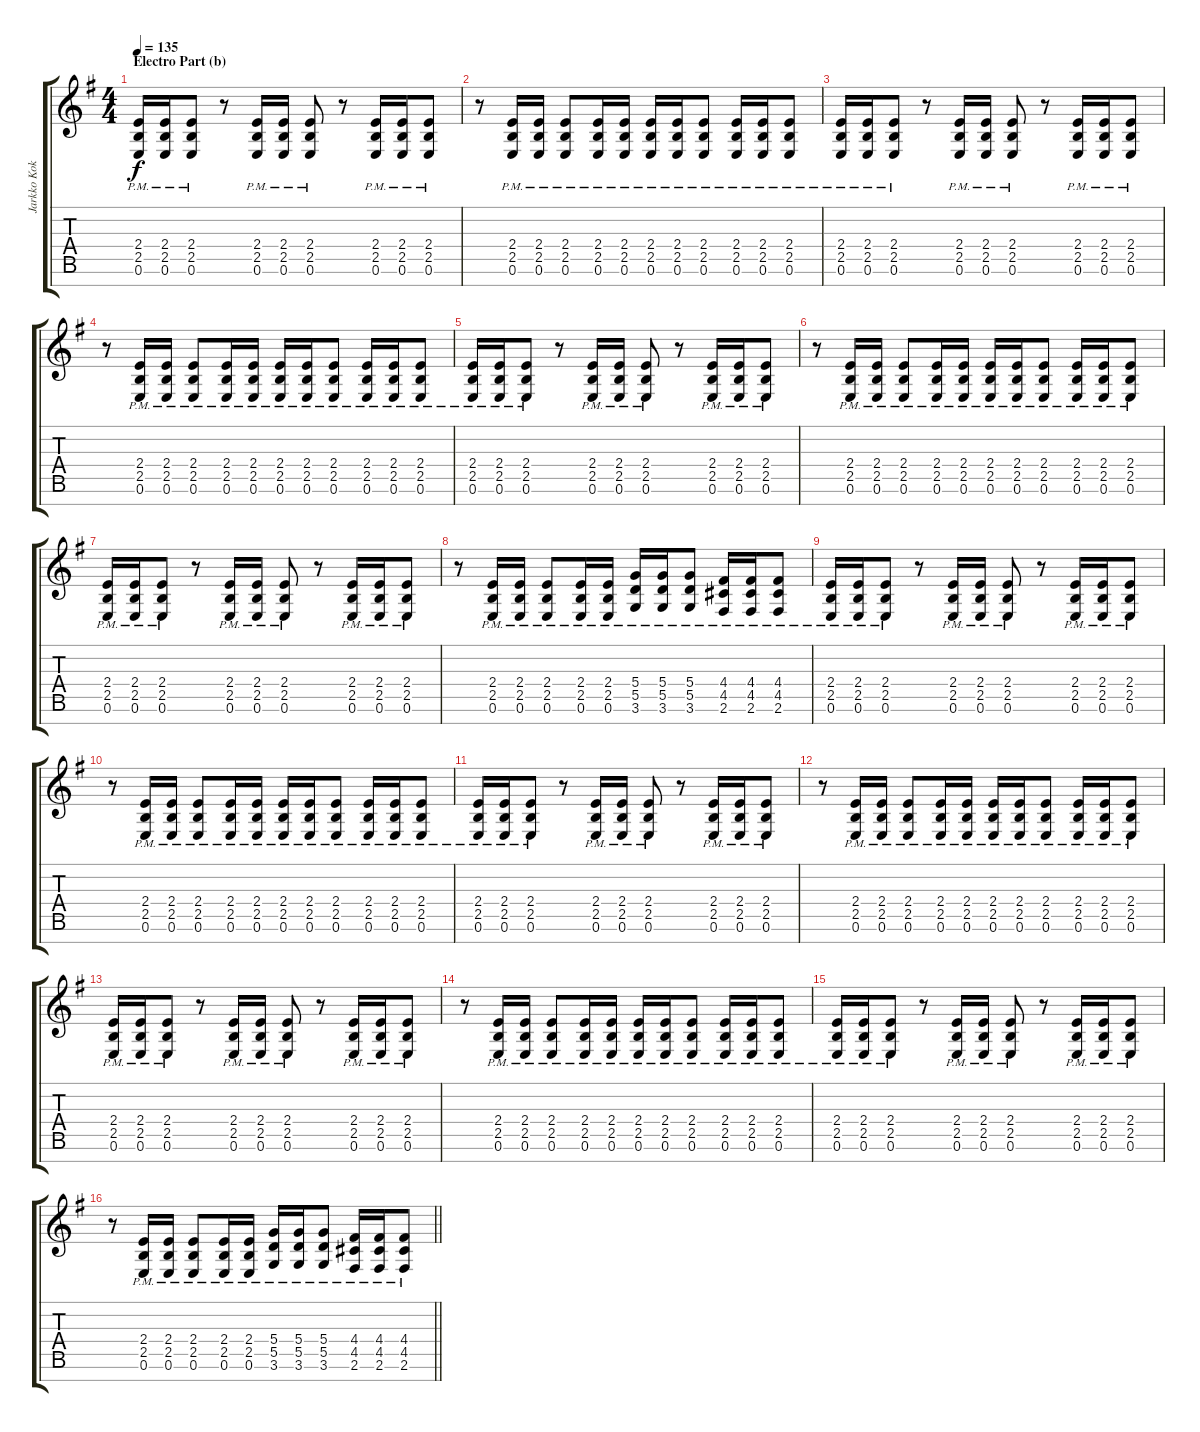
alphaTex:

\track ("Jarkko Kokko (guitar)" "Jarkko Kok") {instrument distortionguitar}
\staff {score tabs}
\tuning (E4 B3 G3 D3 A2 E2 B1) {hide}
\ts (4 4)
\section ("" "Electro Part (b)")
\tempo 135
\clef g2
\ks eminor
(2.4{pm} 2.5{pm} 0.6{pm}).16{dy f} (2.4{pm} 2.5{pm} 0.6{pm}).16 (2.4{pm} 2.5{pm} 0.6{pm}).8 r.8 (2.4{pm} 2.5{pm} 0.6{pm}).16 (2.4{pm} 2.5{pm} 0.6{pm}).16 (2.4{pm} 2.5{pm} 0.6{pm}).8 r.8 (2.4{pm} 2.5{pm} 0.6{pm}).16 (2.4{pm} 2.5{pm} 0.6{pm}).16 (2.4{pm} 2.5{pm} 0.6{pm}).8 |
r.8 (2.4{pm} 2.5{pm} 0.6{pm}).16 (2.4{pm} 2.5{pm} 0.6{pm}).16 (2.4{pm} 2.5{pm} 0.6{pm}).8 (2.4{pm} 2.5{pm} 0.6{pm}).16 (2.4{pm} 2.5{pm} 0.6{pm}).16 (2.4{pm} 2.5{pm} 0.6{pm}).16 (2.4{pm} 2.5{pm} 0.6{pm}).16 (2.4{pm} 2.5{pm} 0.6{pm}).8 (2.4{pm} 2.5{pm} 0.6{pm}).16 (2.4{pm} 2.5{pm} 0.6{pm}).16 (2.4{pm} 2.5{pm} 0.6{pm}).8 |
(2.4{pm} 2.5{pm} 0.6{pm}).16 (2.4{pm} 2.5{pm} 0.6{pm}).16 (2.4{pm} 2.5{pm} 0.6{pm}).8 r.8 (2.4{pm} 2.5{pm} 0.6{pm}).16 (2.4{pm} 2.5{pm} 0.6{pm}).16 (2.4{pm} 2.5{pm} 0.6{pm}).8 r.8 (2.4{pm} 2.5{pm} 0.6{pm}).16 (2.4{pm} 2.5{pm} 0.6{pm}).16 (2.4{pm} 2.5{pm} 0.6{pm}).8 |
r.8 (2.4{pm} 2.5{pm} 0.6{pm}).16 (2.4{pm} 2.5{pm} 0.6{pm}).16 (2.4{pm} 2.5{pm} 0.6{pm}).8 (2.4{pm} 2.5{pm} 0.6{pm}).16 (2.4{pm} 2.5{pm} 0.6{pm}).16 (2.4{pm} 2.5{pm} 0.6{pm}).16 (2.4{pm} 2.5{pm} 0.6{pm}).16 (2.4{pm} 2.5{pm} 0.6{pm}).8 (2.4{pm} 2.5{pm} 0.6{pm}).16 (2.4{pm} 2.5{pm} 0.6{pm}).16 (2.4{pm} 2.5{pm} 0.6{pm}).8 |
(2.4{pm} 2.5{pm} 0.6{pm}).16 (2.4{pm} 2.5{pm} 0.6{pm}).16 (2.4{pm} 2.5{pm} 0.6{pm}).8 r.8 (2.4{pm} 2.5{pm} 0.6{pm}).16 (2.4{pm} 2.5{pm} 0.6{pm}).16 (2.4{pm} 2.5{pm} 0.6{pm}).8 r.8 (2.4{pm} 2.5{pm} 0.6{pm}).16 (2.4{pm} 2.5{pm} 0.6{pm}).16 (2.4{pm} 2.5{pm} 0.6{pm}).8 |
r.8 (2.4{pm} 2.5{pm} 0.6{pm}).16 (2.4{pm} 2.5{pm} 0.6{pm}).16 (2.4{pm} 2.5{pm} 0.6{pm}).8 (2.4{pm} 2.5{pm} 0.6{pm}).16 (2.4{pm} 2.5{pm} 0.6{pm}).16 (2.4{pm} 2.5{pm} 0.6{pm}).16 (2.4{pm} 2.5{pm} 0.6{pm}).16 (2.4{pm} 2.5{pm} 0.6{pm}).8 (2.4{pm} 2.5{pm} 0.6{pm}).16 (2.4{pm} 2.5{pm} 0.6{pm}).16 (2.4{pm} 2.5{pm} 0.6{pm}).8 |
(2.4{pm} 2.5{pm} 0.6{pm}).16 (2.4{pm} 2.5{pm} 0.6{pm}).16 (2.4{pm} 2.5{pm} 0.6{pm}).8 r.8 (2.4{pm} 2.5{pm} 0.6{pm}).16 (2.4{pm} 2.5{pm} 0.6{pm}).16 (2.4{pm} 2.5{pm} 0.6{pm}).8 r.8 (2.4{pm} 2.5{pm} 0.6{pm}).16 (2.4{pm} 2.5{pm} 0.6{pm}).16 (2.4{pm} 2.5{pm} 0.6{pm}).8 |
r.8 (2.4{pm} 2.5{pm} 0.6{pm}).16 (2.4{pm} 2.5{pm} 0.6{pm}).16 (2.4{pm} 2.5{pm} 0.6{pm}).8 (2.4{pm} 2.5{pm} 0.6{pm}).16 (2.4{pm} 2.5{pm} 0.6{pm}).16 (5.4{pm} 5.5{pm} 3.6{pm}).16 (5.4{pm} 5.5{pm} 3.6{pm}).16 (5.4{pm} 5.5{pm} 3.6{pm}).8 (4.4{pm} 4.5{pm} 2.6{pm}).16 (4.4{pm} 4.5{pm} 2.6{pm}).16 (4.4{pm} 4.5{pm} 2.6{pm}).8 |
(2.4{pm} 2.5{pm} 0.6{pm}).16 (2.4{pm} 2.5{pm} 0.6{pm}).16 (2.4{pm} 2.5{pm} 0.6{pm}).8 r.8 (2.4{pm} 2.5{pm} 0.6{pm}).16 (2.4{pm} 2.5{pm} 0.6{pm}).16 (2.4{pm} 2.5{pm} 0.6{pm}).8 r.8 (2.4{pm} 2.5{pm} 0.6{pm}).16 (2.4{pm} 2.5{pm} 0.6{pm}).16 (2.4{pm} 2.5{pm} 0.6{pm}).8 |
r.8 (2.4{pm} 2.5{pm} 0.6{pm}).16 (2.4{pm} 2.5{pm} 0.6{pm}).16 (2.4{pm} 2.5{pm} 0.6{pm}).8 (2.4{pm} 2.5{pm} 0.6{pm}).16 (2.4{pm} 2.5{pm} 0.6{pm}).16 (2.4{pm} 2.5{pm} 0.6{pm}).16 (2.4{pm} 2.5{pm} 0.6{pm}).16 (2.4{pm} 2.5{pm} 0.6{pm}).8 (2.4{pm} 2.5{pm} 0.6{pm}).16 (2.4{pm} 2.5{pm} 0.6{pm}).16 (2.4{pm} 2.5{pm} 0.6{pm}).8 |
(2.4{pm} 2.5{pm} 0.6{pm}).16 (2.4{pm} 2.5{pm} 0.6{pm}).16 (2.4{pm} 2.5{pm} 0.6{pm}).8 r.8 (2.4{pm} 2.5{pm} 0.6{pm}).16 (2.4{pm} 2.5{pm} 0.6{pm}).16 (2.4{pm} 2.5{pm} 0.6{pm}).8 r.8 (2.4{pm} 2.5{pm} 0.6{pm}).16 (2.4{pm} 2.5{pm} 0.6{pm}).16 (2.4{pm} 2.5{pm} 0.6{pm}).8 |
r.8 (2.4{pm} 2.5{pm} 0.6{pm}).16 (2.4{pm} 2.5{pm} 0.6{pm}).16 (2.4{pm} 2.5{pm} 0.6{pm}).8 (2.4{pm} 2.5{pm} 0.6{pm}).16 (2.4{pm} 2.5{pm} 0.6{pm}).16 (2.4{pm} 2.5{pm} 0.6{pm}).16 (2.4{pm} 2.5{pm} 0.6{pm}).16 (2.4{pm} 2.5{pm} 0.6{pm}).8 (2.4{pm} 2.5{pm} 0.6{pm}).16 (2.4{pm} 2.5{pm} 0.6{pm}).16 (2.4{pm} 2.5{pm} 0.6{pm}).8 |
(2.4{pm} 2.5{pm} 0.6{pm}).16 (2.4{pm} 2.5{pm} 0.6{pm}).16 (2.4{pm} 2.5{pm} 0.6{pm}).8 r.8 (2.4{pm} 2.5{pm} 0.6{pm}).16 (2.4{pm} 2.5{pm} 0.6{pm}).16 (2.4{pm} 2.5{pm} 0.6{pm}).8 r.8 (2.4{pm} 2.5{pm} 0.6{pm}).16 (2.4{pm} 2.5{pm} 0.6{pm}).16 (2.4{pm} 2.5{pm} 0.6{pm}).8 |
r.8 (2.4{pm} 2.5{pm} 0.6{pm}).16 (2.4{pm} 2.5{pm} 0.6{pm}).16 (2.4{pm} 2.5{pm} 0.6{pm}).8 (2.4{pm} 2.5{pm} 0.6{pm}).16 (2.4{pm} 2.5{pm} 0.6{pm}).16 (2.4{pm} 2.5{pm} 0.6{pm}).16 (2.4{pm} 2.5{pm} 0.6{pm}).16 (2.4{pm} 2.5{pm} 0.6{pm}).8 (2.4{pm} 2.5{pm} 0.6{pm}).16 (2.4{pm} 2.5{pm} 0.6{pm}).16 (2.4{pm} 2.5{pm} 0.6{pm}).8 |
(2.4{pm} 2.5{pm} 0.6{pm}).16 (2.4{pm} 2.5{pm} 0.6{pm}).16 (2.4{pm} 2.5{pm} 0.6{pm}).8 r.8 (2.4{pm} 2.5{pm} 0.6{pm}).16 (2.4{pm} 2.5{pm} 0.6{pm}).16 (2.4{pm} 2.5{pm} 0.6{pm}).8 r.8 (2.4{pm} 2.5{pm} 0.6{pm}).16 (2.4{pm} 2.5{pm} 0.6{pm}).16 (2.4{pm} 2.5{pm} 0.6{pm}).8 |
\barLineRight lightlight
r.8 (2.4{pm} 2.5{pm} 0.6{pm}).16 (2.4{pm} 2.5{pm} 0.6{pm}).16 (2.4{pm} 2.5{pm} 0.6{pm}).8 (2.4{pm} 2.5{pm} 0.6{pm}).16 (2.4{pm} 2.5{pm} 0.6{pm}).16 (5.4{pm} 5.5{pm} 3.6{pm}).16 (5.4{pm} 5.5{pm} 3.6{pm}).16 (5.4{pm} 5.5{pm} 3.6{pm}).8 (4.4{pm} 4.5{pm} 2.6{pm}).16 (4.4{pm} 4.5{pm} 2.6{pm}).16 (4.4{pm} 4.5{pm} 2.6{pm}).8
